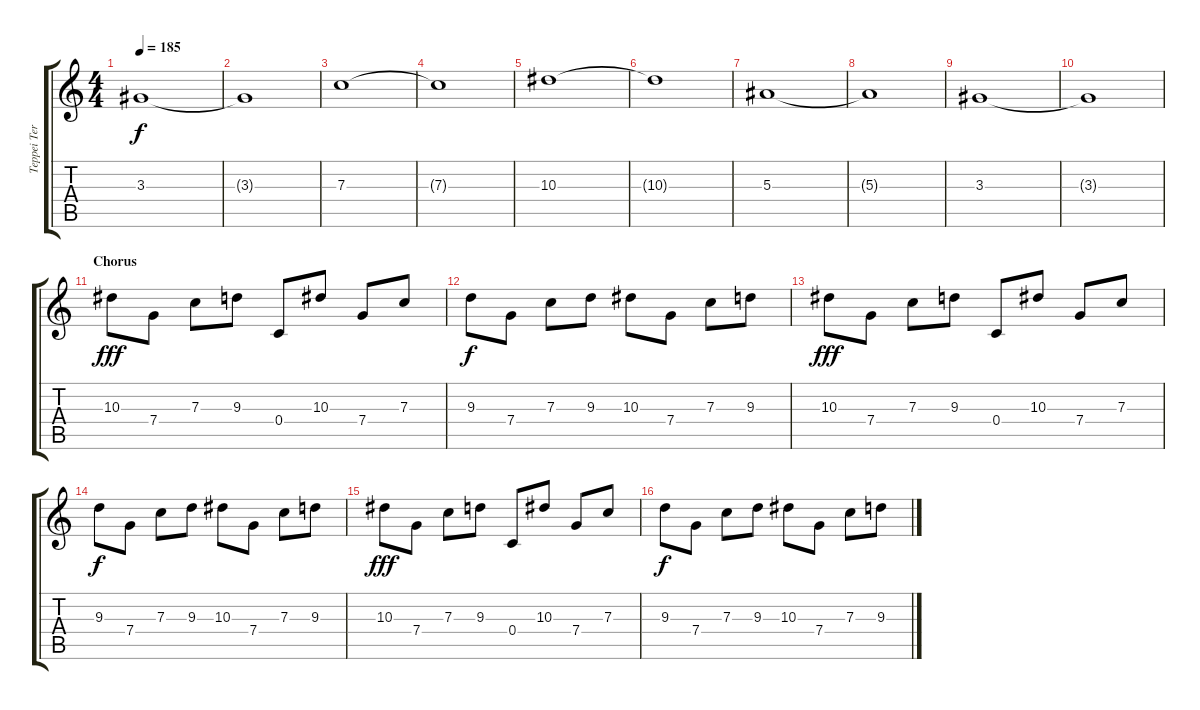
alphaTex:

\track ("Teppei Teranishi (Guitar)" "Teppei Ter") {instrument overdrivenguitar}
\staff {score tabs}
\tuning (D4 A3 F3 C3 G2 C2) {hide}
\ts (4 4)
\tempo 185
\clef g2
\ks c
3.3.1{dy f balance 16} |
3.3{t}.1 |
7.3.1{balance 16} |
7.3{t}.1 |
10.3.1{balance 16} |
10.3{t}.1 |
5.3.1{balance 16} |
5.3{t}.1 |
3.3.1{balance 16} |
3.3{t}.1 |
\section ("" "Chorus")
10.3.8{dy fff balance 8} 7.4.8 7.3.8 9.3.8 0.4.8 10.3.8 7.4.8 7.3.8 |
9.3.8{dy f} 7.4.8 7.3.8 9.3.8 10.3.8 7.4.8 7.3.8 9.3.8 |
10.3.8{dy fff balance 8} 7.4.8 7.3.8 9.3.8 0.4.8 10.3.8 7.4.8 7.3.8 |
9.3.8{dy f} 7.4.8 7.3.8 9.3.8 10.3.8 7.4.8 7.3.8 9.3.8 |
10.3.8{dy fff balance 8} 7.4.8 7.3.8 9.3.8 0.4.8 10.3.8 7.4.8 7.3.8 |
9.3.8{dy f} 7.4.8 7.3.8 9.3.8 10.3.8 7.4.8 7.3.8 9.3.8
